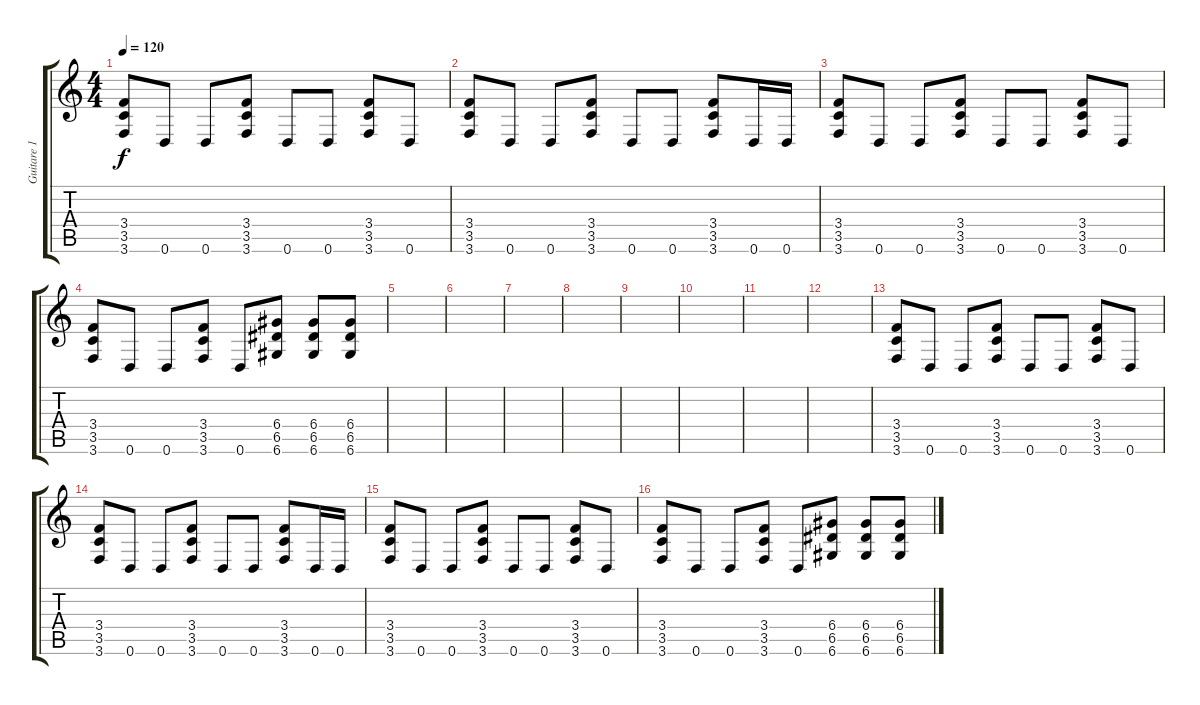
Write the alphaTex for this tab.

\track ("Guitare 1" "Guitare 1") {instrument distortionguitar}
\staff {score tabs}
\tuning (E4 B3 G3 D3 A2 D2) {hide}
\ts (4 4)
\tempo 120
\clef g2
\ks c
(3.4 3.5 3.6).8{dy f} 0.6.8 0.6.8 (3.4 3.5 3.6).8 0.6.8 0.6.8 (3.4 3.5 3.6).8 0.6.8 |
(3.4 3.5 3.6).8 0.6.8 0.6.8 (3.4 3.5 3.6).8 0.6.8 0.6.8 (3.4 3.5 3.6).8 0.6.16 0.6.16 |
(3.4 3.5 3.6).8 0.6.8 0.6.8 (3.4 3.5 3.6).8 0.6.8 0.6.8 (3.4 3.5 3.6).8 0.6.8 |
(3.4 3.5 3.6).8 0.6.8 0.6.8 (3.4 3.5 3.6).8 0.6.8 (6.4 6.5 6.6).8 (6.4 6.5 6.6).8 (6.4 6.5 6.6).8 |
|
|
|
|
|
|
|
|
(3.4 3.5 3.6).8 0.6.8 0.6.8 (3.4 3.5 3.6).8 0.6.8 0.6.8 (3.4 3.5 3.6).8 0.6.8 |
(3.4 3.5 3.6).8 0.6.8 0.6.8 (3.4 3.5 3.6).8 0.6.8 0.6.8 (3.4 3.5 3.6).8 0.6.16 0.6.16 |
(3.4 3.5 3.6).8 0.6.8 0.6.8 (3.4 3.5 3.6).8 0.6.8 0.6.8 (3.4 3.5 3.6).8 0.6.8 |
(3.4 3.5 3.6).8 0.6.8 0.6.8 (3.4 3.5 3.6).8 0.6.8 (6.4 6.5 6.6).8 (6.4 6.5 6.6).8 (6.4 6.5 6.6).8
